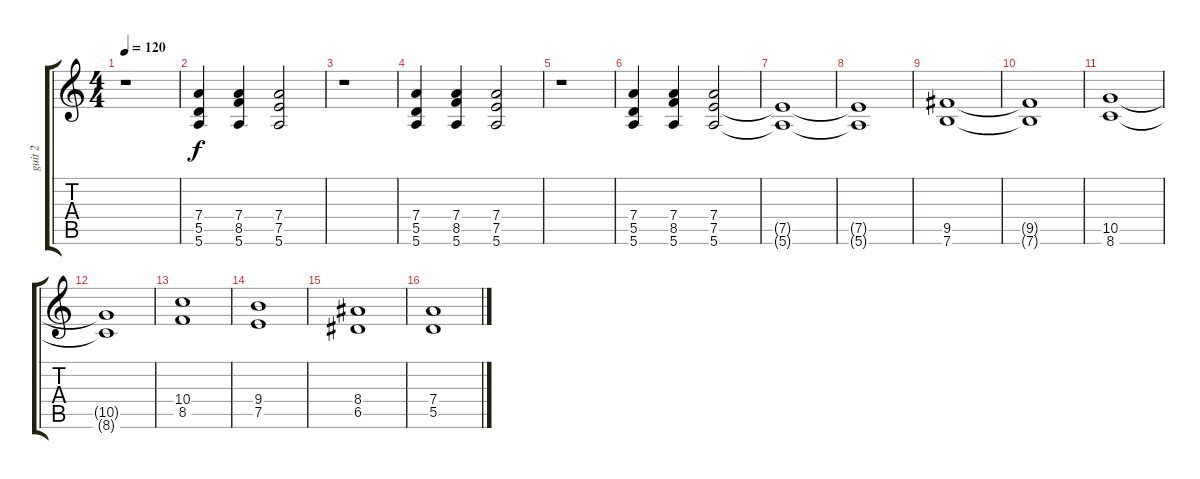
\track ("guit 2" "guit 2") {instrument overdrivenguitar}
\staff {score tabs}
\tuning (E4 B3 G3 D3 A2 E2) {hide}
\ts (4 4)
\tempo 120
\clef g2
\ks c
r.1{dy f} |
(7.4 5.5 5.6).4 (7.4 8.5 5.6).4 (7.4 7.5 5.6).2 |
r.1 |
(7.4 5.5 5.6).4 (7.4 8.5 5.6).4 (7.4 7.5 5.6).2 |
r.1 |
(7.4 5.5 5.6).4 (7.4 8.5 5.6).4 (7.4 7.5 5.6).2 |
(7.5{t} 5.6{t}).1 |
(7.5{t} 5.6{t}).1 |
(9.5 7.6).1 |
(9.5{t} 7.6{t}).1 |
(10.5 8.6).1 |
(10.5{t} 8.6{t}).1 |
(10.4 8.5).1 |
(9.4 7.5).1 |
(8.4 6.5).1 |
(7.4 5.5).1
